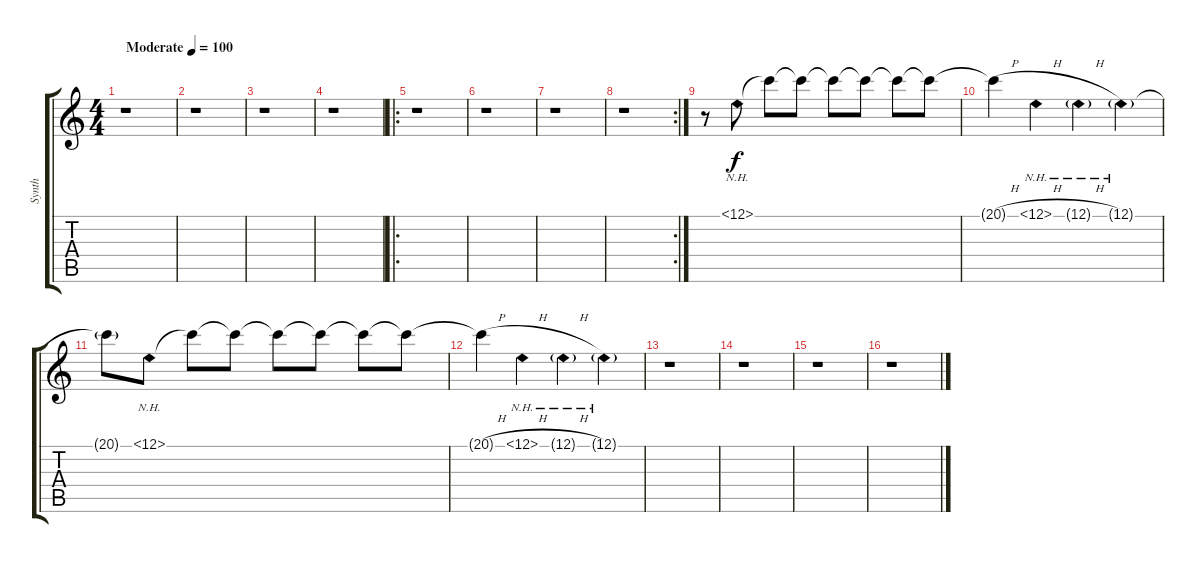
\track ("Synth" "Synth") {instrument lead1square}
\staff {score tabs}
\tuning (E4 B3 G3 D3 A2 E2) {hide}
\ts (4 4)
\tempo (100 "Moderate")
\clef g2
\ks c
r.1{dy f instrument lead1square} |
r.1 |
r.1 |
r.1 |
\ro
r.1 |
r.1 |
r.1 |
\rc 2
r.1 |
r.8 20.1{nh}.8 20.1{t}.8 20.1{t}.8 20.1{t}.8 20.1{t}.8 20.1{t}.8 20.1{t}.8 |
20.1{h t}.4 20.1{nh h}.4 20.1{nh h g}.4 20.1{nh g}.4 |
20.1{g t}.8 20.1{nh}.8 20.1{t}.8 20.1{t}.8 20.1{t}.8 20.1{t}.8 20.1{t}.8 20.1{t}.8 |
20.1{h t}.4 20.1{nh h}.4 20.1{nh h g}.4 20.1{nh g}.4 |
r.1 |
r.1 |
r.1 |
r.1
